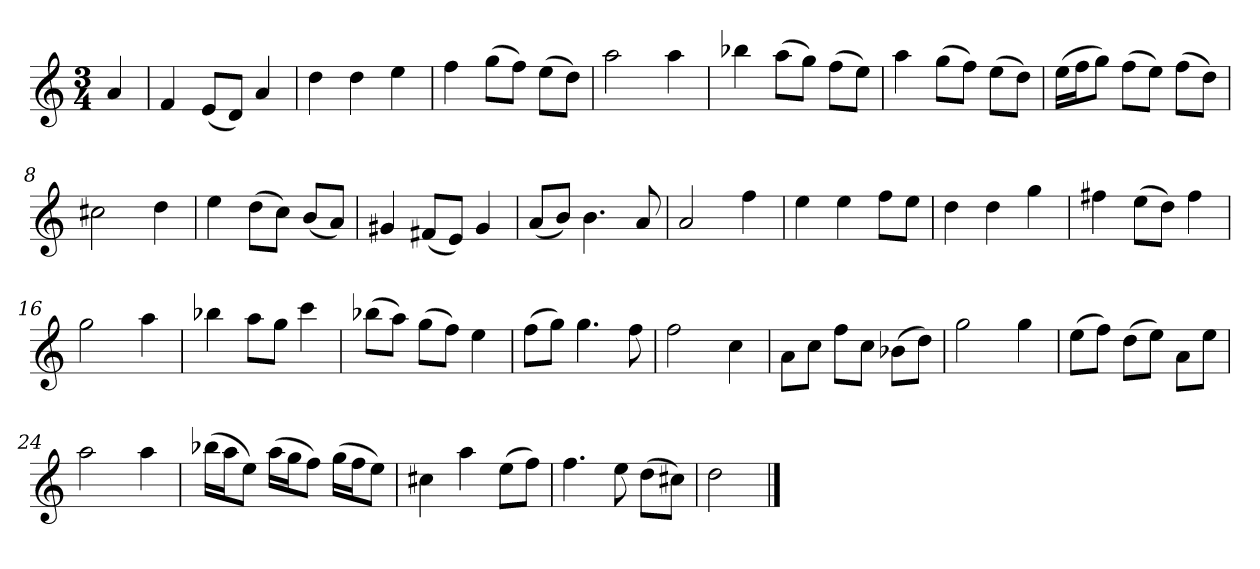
**kern
*part1
*staff1
*k[]
*M3/4
*MM120
=
4a
=1
4f
(8eL
8dJ)
4a
=2
4dd
4dd
4ee
=3
4ff
(8ggL
8ffJ)
(8eeL
8ddJ)
=4
2aa
4aa
=5
4bb-X
(8aaL
8ggJ)
(8ffL
8eeJ)
=6
4aa
(8ggL
8ffJ)
(8eeL
8ddJ)
=7
(16eeLL
16ffJ
8ggJ)
(8ffL
8eeJ)
(8ffL
8ddJ)
=8
2cc#X
4dd
=9
4ee
(8ddL
8ccJ)
(8bL
8aJ)
=10
4g#X
(8f#XL
8eJ)
4g#
=11
(8aL
8bJ)
4.b
8a
=12
2a
4ff
=13
4ee
4ee
8ffL
8eeJ
=14
4dd
4dd
4gg
=15
4ff#X
(8eeL
8ddJ)
4ff#
=16
2gg
4aa
=17
4bb-X
8aaL
8ggJ
4ccc
=18
(8bb-XL
8aaJ)
(8ggL
8ffJ)
4ee
=19
(8ffL
8ggJ)
4.gg
8ff
=20
2ff
4cc
=21
8aL
8ccJ
8ffL
8ccJ
(8b-XL
8ddJ)
=22
2gg
4gg
=23
(8eeL
8ffJ)
(8ddL
8eeJ)
8aL
8eeJ
=24
2aa
4aa
=25
(16bb-XLL
16aaJ
8eeJ)
(16aaLL
16ggJ
8ffJ)
(16ggLL
16ffJ
8eeJ)
=26
4cc#X
4aa
(8eeL
8ffJ)
=27
4.ff
8ee
(8ddL
8cc#XJ)
=28
2dd
==
*-
